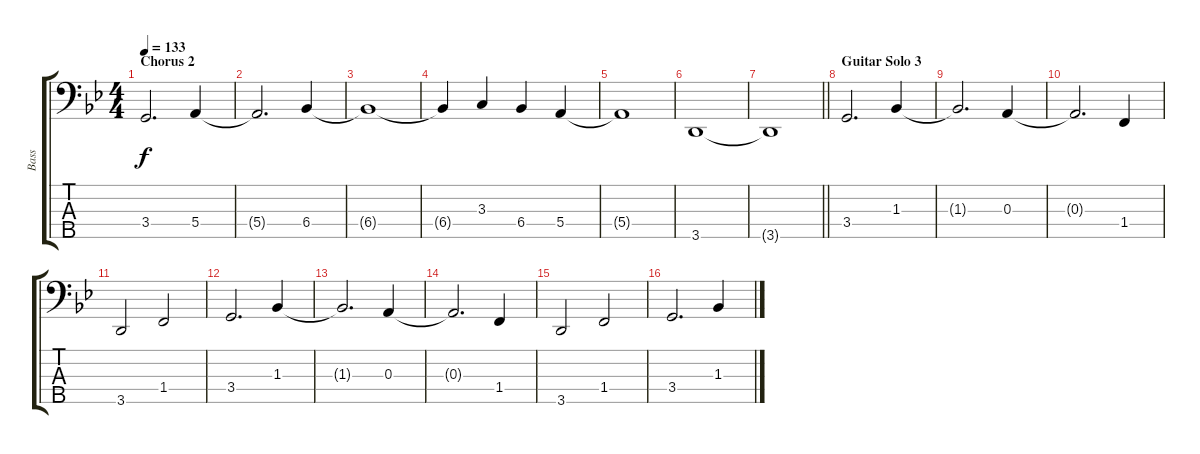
\track ("Bass" "Bass") {instrument electricbassfinger}
\staff {score tabs}
\tuning (G2 D2 A1 E1 B0) {hide}
\ts (4 4)
\section ("" "Chorus 2")
\tempo 133
\clef f4
\ks bb
3.4.2{d dy f} 5.4.4 |
5.4{t}.2{d} 6.4.4 |
6.4{t}.1 |
6.4{t}.4 3.3.4 6.4.4 5.4.4 |
5.4{t}.1 |
3.5.1 |
\barLineRight lightlight
3.5{t}.1 |
\section ("" "Guitar Solo 3")
3.4.2{d} 1.3.4 |
1.3{t}.2{d} 0.3.4 |
0.3{t}.2{d} 1.4.4 |
3.5.2 1.4.2 |
3.4.2{d} 1.3.4 |
1.3{t}.2{d} 0.3.4 |
0.3{t}.2{d} 1.4.4 |
3.5.2 1.4.2 |
3.4.2{d} 1.3.4
